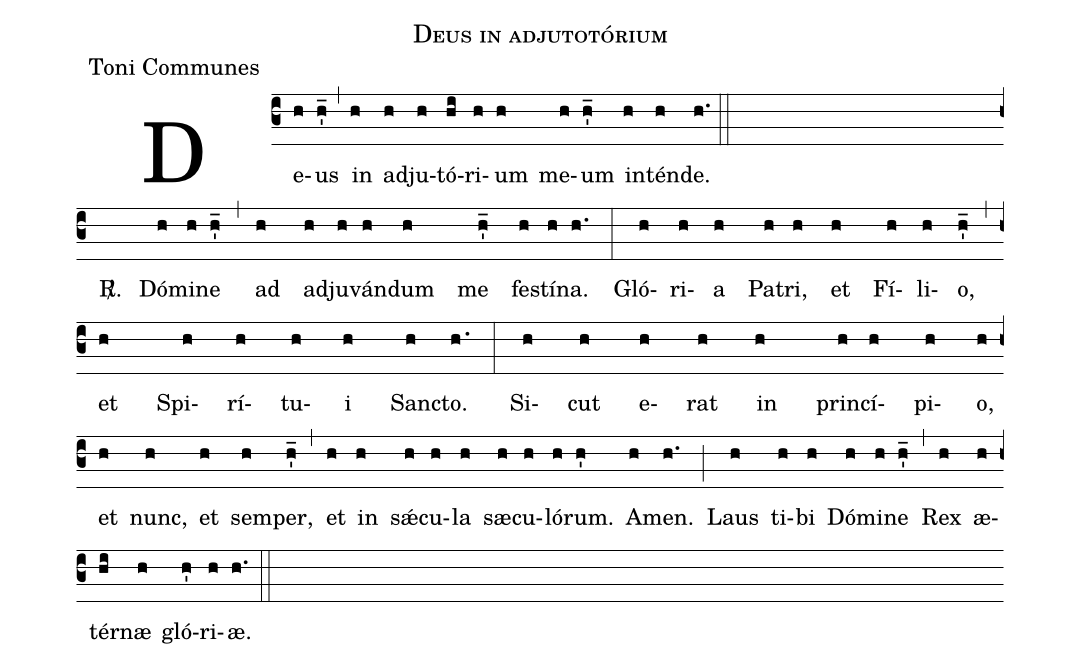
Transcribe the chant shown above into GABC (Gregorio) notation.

name:Deus in adjutotórium;
office-part:Toni Communes;
%%
(c3) De(h)us(h_') (,) in(h) ad(h)ju(h)tó(hi)ri(h)um(h) me(h)um(h_') in(h)tén(h)de.(h.) (::Z)

<sp>R/</sp>.() Dó(h)mi(h)ne(h_') (,) ad(h) ad(h)ju(h)ván(h)dum(h) me(h_') fe(h)stí(h)na.(h.) (:) Gló(h)ri(h)a(h) Pa(h)tri,(h)
et(h) Fí(h)li(h)o,(h_') (,) et(h) Spi(h)rí(h)tu(h)i(h) San(h)cto.(h.) (:) Si(h)cut(h) e(h)rat(h) in(h) prin(h)cí(h)pi(h)o,(hz)
et(h) nunc,(h) et(h) sem(h)per,(h_') (,) et(h) in(h)  sǽ(h)cu(h)la(h) sæ(h)cu(h)ló(h)rum.(h') A(h)men.(h.) (;)
Laus(h) ti(h)bi(h) Dó(h)mi(h)ne(h_') (,) Rex(h) æ(h)tér(hi)næ(h) gló(h')ri(h)æ.(h.) (::)
